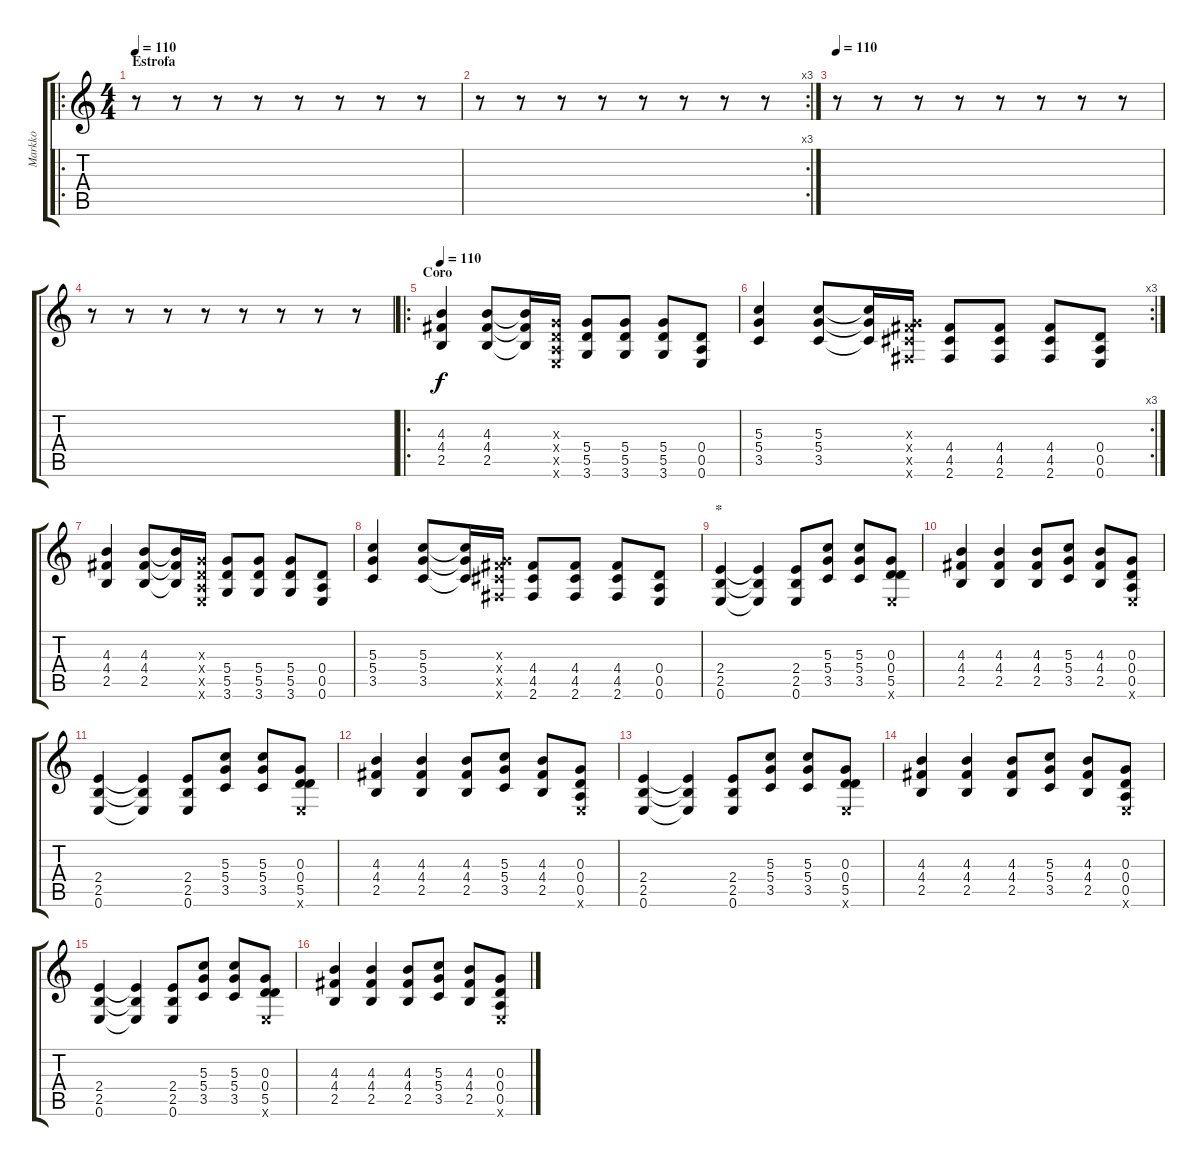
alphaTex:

\track ("Markko " "Markko ") {instrument overdrivenguitar}
\staff {score tabs}
\tuning (E4 B3 G3 D3 A2 E2) {hide}
\ro
\ts (4 4)
\section ("" "Estrofa")
\tempo 110
\clef g2
\ks c
r.8{dy f instrument electricguitarjazz} r.8 r.8 r.8 r.8 r.8 r.8 r.8 |
\rc 3
r.8 r.8 r.8 r.8 r.8 r.8 r.8 r.8 |
\tempo 110
r.8{instrument electricguitarjazz} r.8 r.8 r.8 r.8 r.8 r.8 r.8 |
r.8 r.8 r.8 r.8 r.8 r.8 r.8 r.8 |
\ro
\section ("" "Coro")
\tempo 110
(4.3 4.4 2.5).4{instrument overdrivenguitar} (4.3 4.4 2.5).8 (4.3{t} 4.4{t} 2.5{t}).16 (0.3{x} 0.4{x} 0.5{x} 0.6{x}).16 (5.4 5.5 3.6).8 (5.4 5.5 3.6).8 (5.4 5.5 3.6).8 (0.4 0.5 0.6).8 |
\rc 3
(5.3 5.4 3.5).4 (5.3 5.4 3.5).8 (5.3{t} 5.4{t} 3.5{t}).16 (0.3{x} 4.4{x} 4.5{x} 2.6{x}).16 (4.4 4.5 2.6).8 (4.4 4.5 2.6).8 (4.4 4.5 2.6).8 (0.4 0.5 0.6).8 |
(4.3 4.4 2.5).4{instrument overdrivenguitar} (4.3 4.4 2.5).8 (4.3{t} 4.4{t} 2.5{t}).16 (0.3{x} 0.4{x} 0.5{x} 0.6{x}).16 (5.4 5.5 3.6).8 (5.4 5.5 3.6).8 (5.4 5.5 3.6).8 (0.4 0.5 0.6).8 |
(5.3 5.4 3.5).4 (5.3 5.4 3.5).8 (5.3{t} 5.4{t} 3.5{t}).16 (0.3{x} 4.4{x} 4.5{x} 2.6{x}).16 (4.4 4.5 2.6).8 (4.4 4.5 2.6).8 (4.4 4.5 2.6).8 (0.4 0.5 0.6).8 |
\section ("" "*")
(2.4 2.5 0.6).4 (2.4{t} 2.5{t} 0.6{t}).4 (2.4 2.5 0.6).8 (5.3 5.4 3.5).8 (5.3 5.4 3.5).8 (0.3 0.4 5.5 0.6{x}).8 |
(4.3 4.4 2.5).4 (4.3 4.4 2.5).4 (4.3 4.4 2.5).8 (5.3 5.4 3.5).8 (4.3 4.4 2.5).8 (0.3 0.4 0.5 0.6{x}).8 |
(2.4 2.5 0.6).4 (2.4{t} 2.5{t} 0.6{t}).4 (2.4 2.5 0.6).8 (5.3 5.4 3.5).8 (5.3 5.4 3.5).8 (0.3 0.4 5.5 0.6{x}).8 |
(4.3 4.4 2.5).4 (4.3 4.4 2.5).4 (4.3 4.4 2.5).8 (5.3 5.4 3.5).8 (4.3 4.4 2.5).8 (0.3 0.4 0.5 0.6{x}).8 |
(2.4 2.5 0.6).4 (2.4{t} 2.5{t} 0.6{t}).4 (2.4 2.5 0.6).8 (5.3 5.4 3.5).8 (5.3 5.4 3.5).8 (0.3 0.4 5.5 0.6{x}).8 |
(4.3 4.4 2.5).4 (4.3 4.4 2.5).4 (4.3 4.4 2.5).8 (5.3 5.4 3.5).8 (4.3 4.4 2.5).8 (0.3 0.4 0.5 0.6{x}).8 |
(2.4 2.5 0.6).4 (2.4{t} 2.5{t} 0.6{t}).4 (2.4 2.5 0.6).8 (5.3 5.4 3.5).8 (5.3 5.4 3.5).8 (0.3 0.4 5.5 0.6{x}).8 |
(4.3 4.4 2.5).4 (4.3 4.4 2.5).4 (4.3 4.4 2.5).8 (5.3 5.4 3.5).8 (4.3 4.4 2.5).8 (0.3 0.4 0.5 0.6{x}).8
